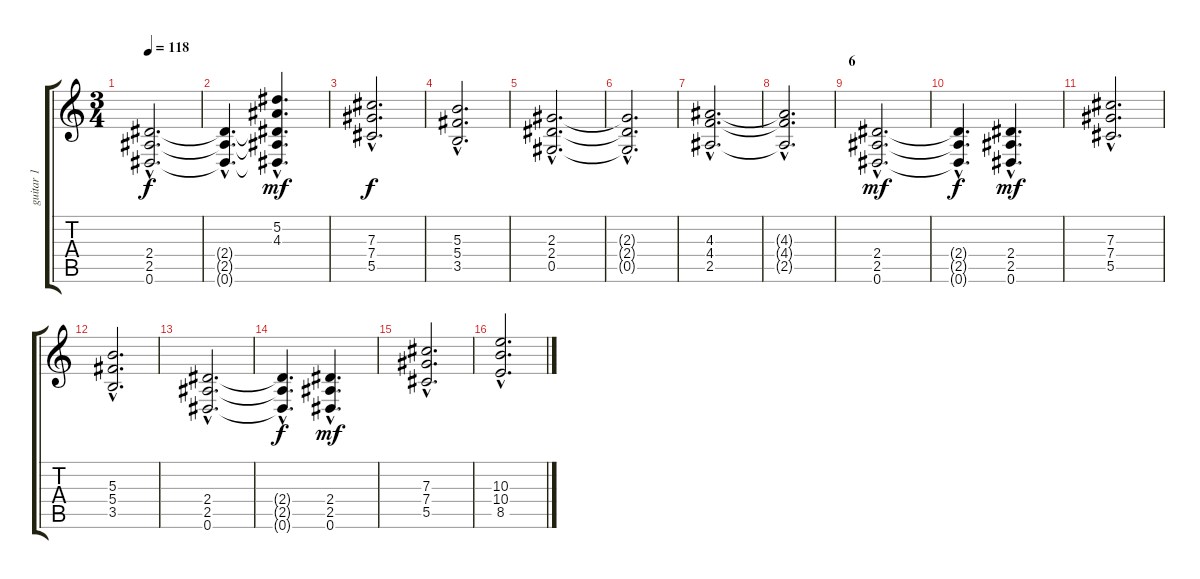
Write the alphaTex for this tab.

\track ("guitar 1" "guitar 1") {instrument distortionguitar}
\staff {score tabs}
\tuning (Eb4 Bb3 Gb3 Db3 Ab2 Eb2) {hide}
\ts (3 4)
\section ("" "")
\tempo 118
\clef g2
\ks c
(2.4{hac} 2.5{hac} 0.6{hac}).2{d dy f} |
(2.4{hac t} 2.5{hac t} 0.6{hac t}).4{d} (5.2{hac} 4.3{hac} 2.4{hac t} 2.5{hac t} 0.6{hac t}).4{d dy mf} |
(7.3{hac} 7.4{hac} 5.5{hac}).2{d dy f} |
(5.3{hac} 5.4{hac} 3.5{hac}).2{d} |
(2.3{hac} 2.4{hac} 0.5{hac}).2{d} |
(2.3{hac t} 2.4{hac t} 0.5{hac t}).2{d} |
(4.3{hac} 4.4{hac} 2.5{hac}).2{d} |
(4.3{hac t} 4.4{hac t} 2.5{hac t}).2{d} |
\section ("" "6")
(2.4{hac} 2.5{hac} 0.6{hac}).2{d dy mf balance 4} |
(2.4{hac t} 2.5{hac t} 0.6{hac t}).4{d dy f} (2.4{hac} 2.5{hac} 0.6{hac}).4{d dy mf} |
(7.3{hac} 7.4{hac} 5.5{hac}).2{d} |
(5.3{hac} 5.4{hac} 3.5{hac}).2{d} |
(2.4{hac} 2.5{hac} 0.6{hac}).2{d} |
(2.4{hac t} 2.5{hac t} 0.6{hac t}).4{d dy f} (2.4{hac} 2.5{hac} 0.6{hac}).4{d dy mf} |
(7.3{hac} 7.4{hac} 5.5{hac}).2{d} |
(10.3{hac} 10.4{hac} 8.5{hac}).2{d}
